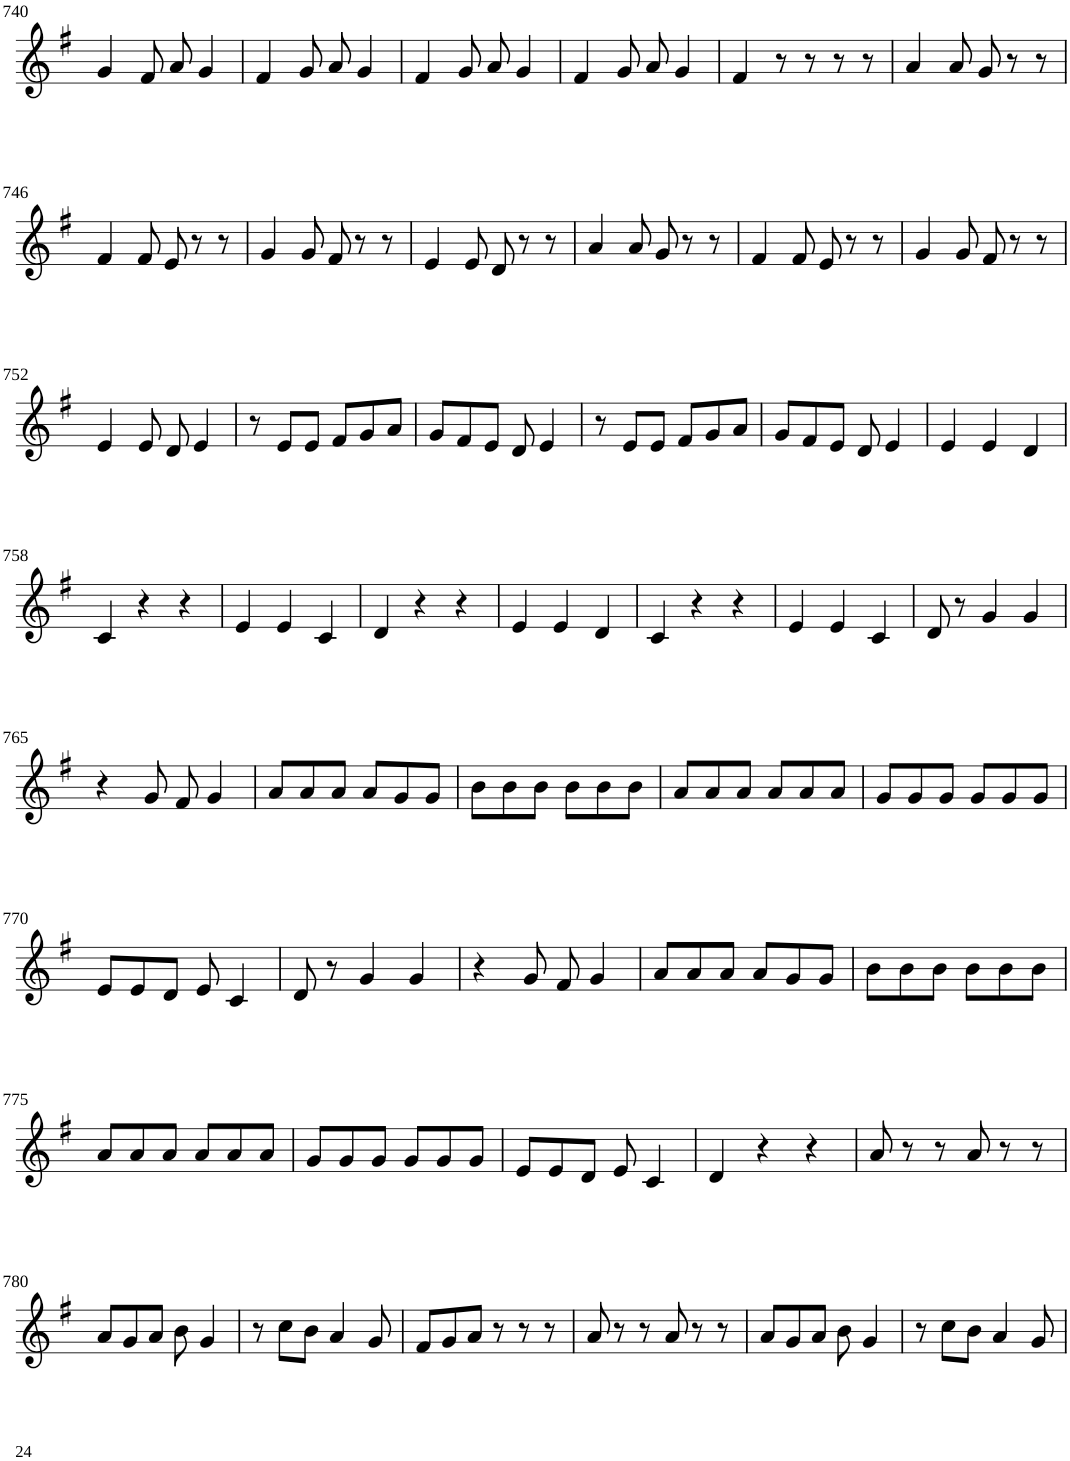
**kern
*part1
*staff1
*I"Violin
!!LO:PB:g=z
*clefG2
*k[f#]
*G:
*M6/8
=740
4g/
8f#/
8a/
4g/
=741
4f#/
8g/
8a/
4g/
=742
4f#/
8g/
8a/
4g/
=743
4f#/
8g/
8a/
4g/
=744
4f#/
8r
8r
8r
8r
=745
4a/
8a/
8g/
8r
8r
!!LO:LB:g=z
=746
4f#/
8f#/
8e/
8r
8r
=747
4g/
8g/
8f#/
8r
8r
=748
4e/
8e/
8d/
8r
8r
=749
4a/
8a/
8g/
8r
8r
=750
4f#/
8f#/
8e/
8r
8r
=751
4g/
8g/
8f#/
8r
8r
!!LO:LB:g=z
=752
4e/
8e/
8d/
4e/
=753
8r
8e/L
8e/J
8f#/L
8g/
8a/J
=754
8g/L
8f#/
8e/J
8d/
4e/
=755
8r
8e/L
8e/J
8f#/L
8g/
8a/J
=756
8g/L
8f#/
8e/J
8d/
4e/
=757
4e/
4e/
4d/
!!LO:LB:g=z
=758
4c/
4r
4r
=759
4e/
4e/
4c/
=760
4d/
4r
4r
=761
4e/
4e/
4d/
=762
4c/
4r
4r
=763
4e/
4e/
4c/
=764
8d/
8r
4g/
4g/
!!LO:LB:g=z
=765
4r
8g/
8f#/
4g/
=766
8a/L
8a/
8a/J
8a/L
8g/
8g/J
=767
8b\L
8b\
8b\J
8b\L
8b\
8b\J
=768
8a/L
8a/
8a/J
8a/L
8a/
8a/J
=769
8g/L
8g/
8g/J
8g/L
8g/
8g/J
!!LO:LB:g=z
=770
8e/L
8e/
8d/J
8e/
4c/
=771
8d/
8r
4g/
4g/
=772
4r
8g/
8f#/
4g/
=773
8a/L
8a/
8a/J
8a/L
8g/
8g/J
=774
8b\L
8b\
8b\J
8b\L
8b\
8b\J
!!LO:LB:g=z
=775
8a/L
8a/
8a/J
8a/L
8a/
8a/J
=776
8g/L
8g/
8g/J
8g/L
8g/
8g/J
=777
8e/L
8e/
8d/J
8e/
4c/
=778
4d/
4r
4r
=779
8a/
8r
8r
8a/
8r
8r
!!LO:LB:g=z
=780
8a/L
8g/
8a/J
8b\
4g/
=781
8r
8cc\L
8b\J
4a/
8g/
=782
8f#/L
8g/
8a/J
8r
8r
8r
=783
8a/
8r
8r
8a/
8r
8r
=784
8a/L
8g/
8a/J
8b\
4g/
=785
8r
8cc\L
8b\J
4a/
8g/
=
*-
